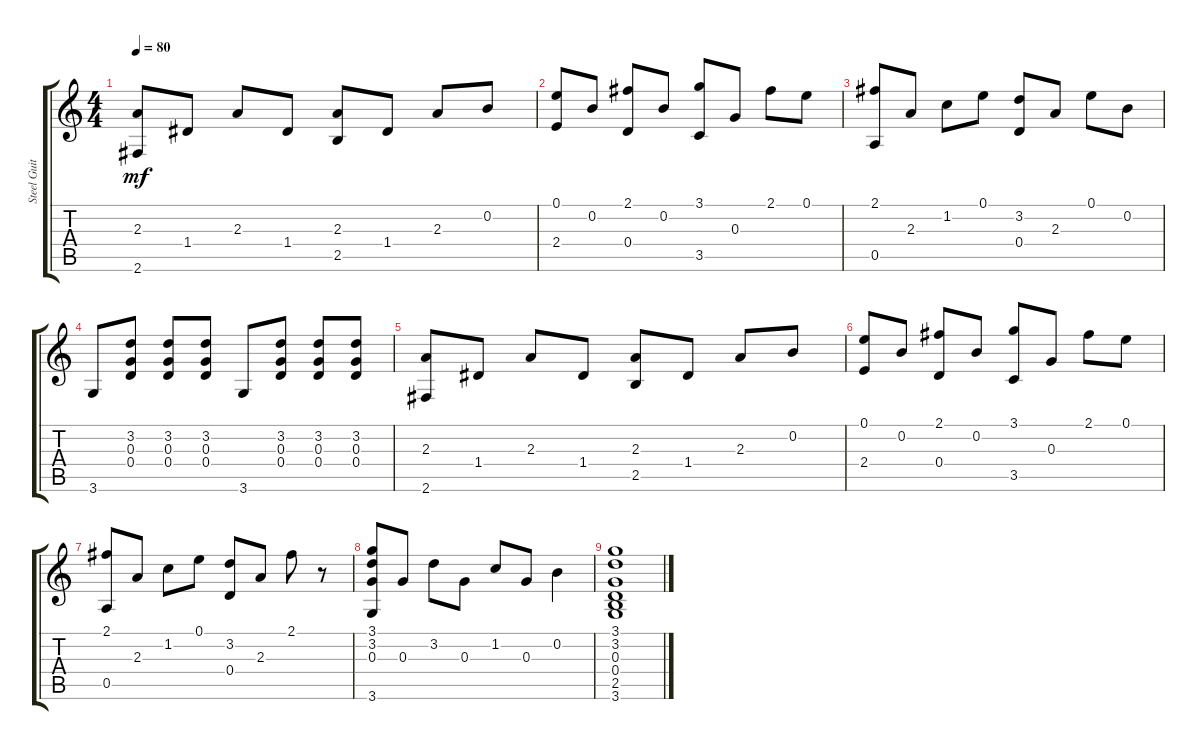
\track ("Steel Guitar" "Steel Guit") {instrument acousticguitarsteel}
\staff {score tabs}
\tuning (E4 B3 G3 D3 A2 E2) {hide}
\ts (4 4)
\tempo 80
\clef g2
\ks c
(2.3 2.6).8{dy mf} 1.4.8 2.3.8 1.4.8 (2.3 2.5).8 1.4.8 2.3.8 0.2.8 |
(0.1 2.4).8 0.2.8 (2.1 0.4).8 0.2.8 (3.1 3.5).8 0.3.8 2.1.8 0.1.8 |
(2.1 0.5).8 2.3.8 1.2.8 0.1.8 (3.2 0.4).8 2.3.8 0.1.8 0.2.8 |
3.6.8 (3.2 0.3 0.4).8 (3.2 0.3 0.4).8 (3.2 0.3 0.4).8 3.6.8 (3.2 0.3 0.4).8 (3.2 0.3 0.4).8 (3.2 0.3 0.4).8 |
(2.3 2.6).8 1.4.8 2.3.8 1.4.8 (2.3 2.5).8 1.4.8 2.3.8 0.2.8 |
(0.1 2.4).8 0.2.8 (2.1 0.4).8 0.2.8 (3.1 3.5).8 0.3.8 2.1.8 0.1.8 |
(2.1 0.5).8 2.3.8 1.2.8 0.1.8 (3.2 0.4).8 2.3.8 2.1.8 r.8 |
(3.1 3.2 0.3 3.6).8 0.3.8 3.2.8 0.3.8 1.2.8 0.3.8 0.2.4 |
(3.1 3.2 0.3 0.4 2.5 3.6).1
